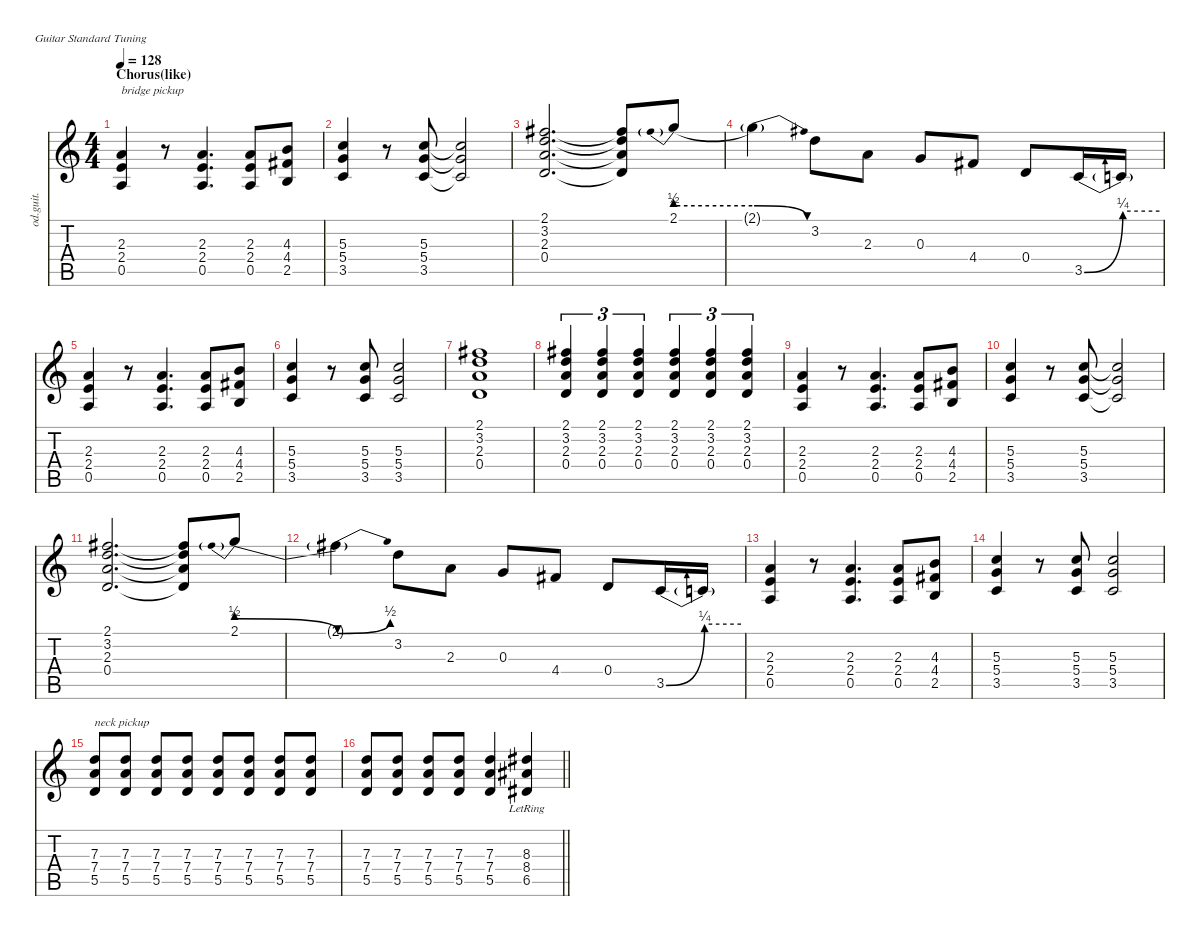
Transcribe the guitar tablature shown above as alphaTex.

\defaultSystemsLayout 4
\hideDynamics
\bracketExtendMode nobrackets
\otherSystemsTrackNameOrientation horizontal
\track ("Guitar(Slash)" "od.guit.") {instrument overdrivenguitar}
\staff {score tabs}
\tuning (E4 B3 G3 D3 A2 E2)
\ts (4 4)
\section ("" "Chorus(like)")
\tempo 128
\clef g2
\ks c
(2.3 2.4 0.5).4{txt "bridge pickup" dy f beam Up} r.8{beam Up} (2.3 2.4 0.5).4{d beam Up} (2.3 2.4 0.5).8{beam Up} (4.3 4.4{acc #} 2.5).8{beam Up} |
(5.3 5.4 3.5).4{beam Up} r.8{beam Up} (5.3 5.4 3.5).8{beam Up} (5.3{t} 5.4{t} 3.5{t}).2{dy ff beam Up} |
(2.1{acc #} 3.2 2.3 0.4).2{d dy f beam Up} (2.1{t acc #} 3.2{t} 2.3{t} 0.4{t}).8{dy ff beam Up} 2.1{be (prebend 0 2 60 2)}.8{dy f beam Up} |
2.1{be (release 0 2 60 0) t}.4{dy ff beam Down} 3.2.8{dy f beam Down} 2.3.8{beam Down} 0.3.8{beam Up} 4.4{acc #}.8{beam Up} 0.4.8{beam Up} 3.5{be (bend 0 0 60 1)}.16{beam Up} 3.5{be (hold 0 1 60 1) t}.16{dy ff beam Up} |
(2.3 2.4 0.5).4{dy f beam Up} r.8{beam Up} (2.3 2.4 0.5).4{d beam Up} (2.3 2.4 0.5).8{beam Up} (4.3 4.4{acc #} 2.5).8{beam Up} |
(5.3 5.4 3.5).4{beam Up} r.8{beam Up} (5.3 5.4 3.5).8{beam Up} (5.3 5.4 3.5).2{beam Up} |
(2.1{acc #} 3.2 2.3 0.4).1{beam Up} |
(2.1{acc #} 3.2 2.3 0.4).4{tu (3 2) beam Up} (2.1{acc #} 3.2 2.3 0.4).4{tu (3 2) beam Up} (2.1{acc #} 3.2 2.3 0.4).4{tu (3 2) beam Up} (2.1{acc #} 3.2 2.3 0.4).4{tu (3 2) beam Up} (2.1{acc #} 3.2 2.3 0.4).4{tu (3 2) beam Up} (2.1{acc #} 3.2 2.3 0.4).4{tu (3 2) beam Up} |
(2.3 2.4 0.5).4{beam Up} r.8{beam Up} (2.3 2.4 0.5).4{d beam Up} (2.3 2.4 0.5).8{beam Up} (4.3 4.4{acc #} 2.5).8{beam Up} |
(5.3 5.4 3.5).4{beam Up} r.8{beam Up} (5.3 5.4 3.5).8{beam Up} (5.3{t} 5.4{t} 3.5{t}).2{dy ff beam Up} |
(2.1{acc #} 3.2 2.3 0.4).2{d dy f beam Up} (2.1{t acc #} 3.2{t} 2.3{t} 0.4{t}).8{dy ff beam Up} 2.1{be (prebendrelease 0 2 60 0)}.8{dy f beam Up} |
2.1{be (bend 0 0 60 2) t acc #}.4{dy ff beam Down} 3.2.8{dy f beam Down} 2.3.8{beam Down} 0.3.8{beam Up} 4.4{acc #}.8{beam Up} 0.4.8{beam Up} 3.5{be (bend 0 0 60 1)}.16{beam Up} 3.5{be (hold 0 1 60 1) t}.16{dy ff beam Up} |
(2.3 2.4 0.5).4{dy f beam Up} r.8{beam Up} (2.3 2.4 0.5).4{d beam Up} (2.3 2.4 0.5).8{beam Up} (4.3 4.4{acc #} 2.5).8{beam Up} |
(5.3 5.4 3.5).4{beam Up} r.8{beam Up} (5.3 5.4 3.5).8{beam Up} (5.3 5.4 3.5).2{beam Up} |
(7.3 7.4 5.5).8{txt "neck pickup" beam Up} (7.3 7.4 5.5).8{beam Up} (7.3 7.4 5.5).8{beam Up} (7.3 7.4 5.5).8{beam Up} (7.3 7.4 5.5).8{beam Up} (7.3 7.4 5.5).8{beam Up} (7.3 7.4 5.5).8{beam Up} (7.3 7.4 5.5).8{beam Up} |
\barLineRight lightlight
(7.3 7.4 5.5).8{beam Up} (7.3 7.4 5.5).8{beam Up} (7.3 7.4 5.5).8{beam Up} (7.3 7.4 5.5).8{beam Up} (7.3 7.4 5.5).4{beam Up} (8.3{lr acc #} 8.4{lr acc #} 6.5{lr acc #}).4{beam Up}
